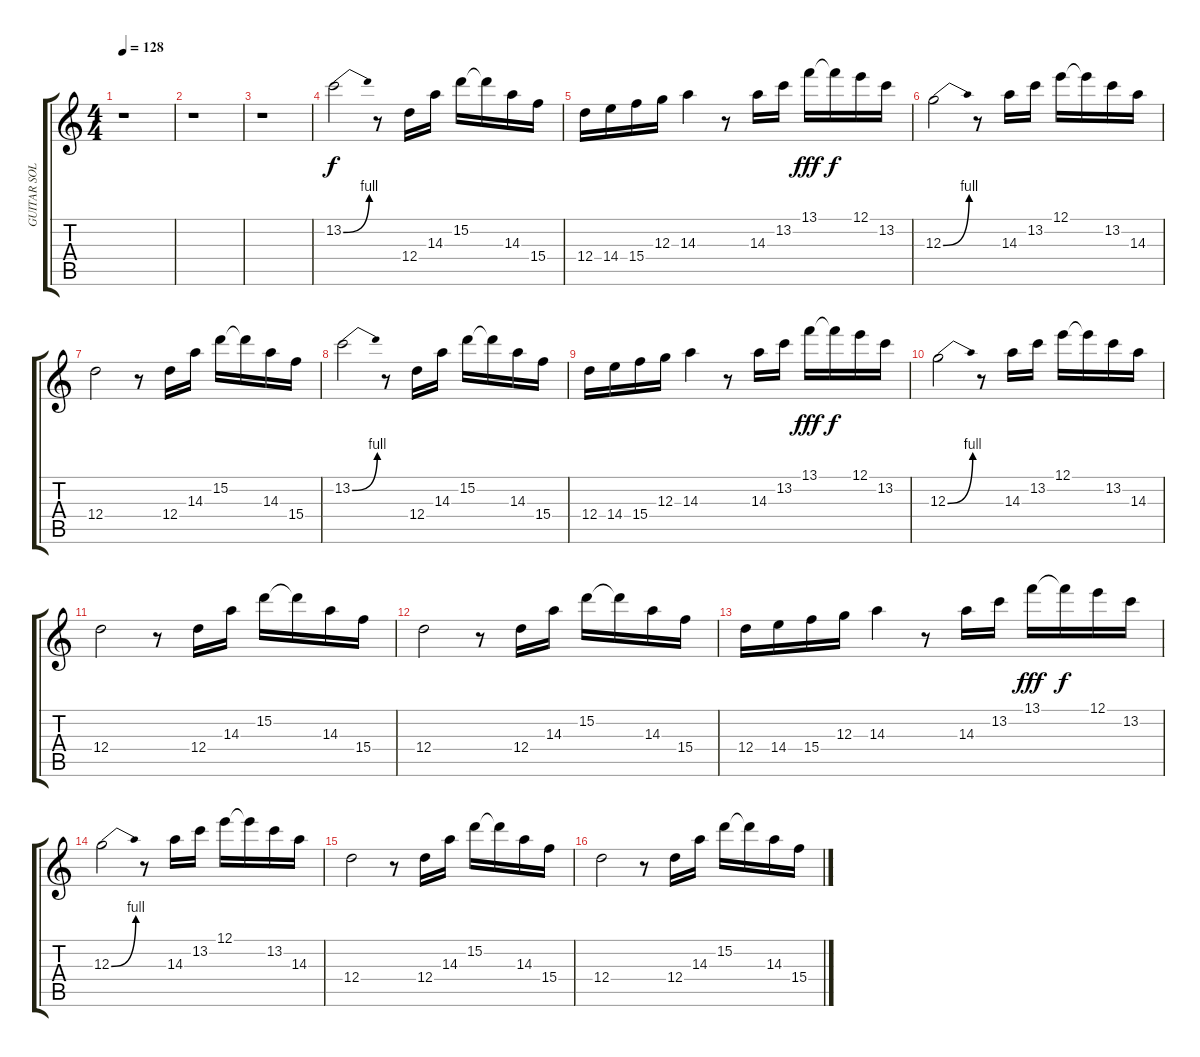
\track ("GUITAR SOLO" "GUITAR SOL") {instrument acousticguitarnylon}
\staff {score tabs}
\tuning (E4 B3 G3 D3 A2 E2) {hide}
\ts (4 4)
\tempo 128
\clef g2
\ks c
r.1{dy f} |
r.1 |
r.1 |
13.2{be (bend 0 0 60 4)}.2{volume 12 instrument overdrivenguitar} r.8 12.4.16 14.3.16 15.2.16 15.2{t}.16 14.3.16 15.4.16 |
12.4.16 14.4.16 15.4.16 12.3.16 14.3.4 r.8 14.3.16 13.2.16 13.1.16{dy fff} 13.1{t}.16{dy f} 12.1.16 13.2.16 |
12.3{be (bend 0 0 60 4)}.2 r.8 14.3.16 13.2.16 12.1.16 12.1{t}.16 13.2.16 14.3.16 |
12.4.2 r.8 12.4.16 14.3.16 15.2.16 15.2{t}.16 14.3.16 15.4.16 |
13.2{be (bend 0 0 60 4)}.2 r.8 12.4.16 14.3.16 15.2.16 15.2{t}.16 14.3.16 15.4.16 |
12.4.16 14.4.16 15.4.16 12.3.16 14.3.4 r.8 14.3.16 13.2.16 13.1.16{dy fff} 13.1{t}.16{dy f} 12.1.16 13.2.16 |
12.3{be (bend 0 0 60 4)}.2 r.8 14.3.16 13.2.16 12.1.16 12.1{t}.16 13.2.16 14.3.16 |
12.4.2 r.8 12.4.16 14.3.16 15.2.16 15.2{t}.16 14.3.16 15.4.16 |
12.4.2{instrument overdrivenguitar} r.8 12.4.16 14.3.16 15.2.16 15.2{t}.16 14.3.16 15.4.16 |
12.4.16 14.4.16 15.4.16 12.3.16 14.3.4 r.8 14.3.16 13.2.16 13.1.16{dy fff} 13.1{t}.16{dy f} 12.1.16 13.2.16 |
12.3{be (bend 0 0 60 4)}.2 r.8 14.3.16 13.2.16 12.1.16 12.1{t}.16 13.2.16 14.3.16 |
12.4.2 r.8 12.4.16 14.3.16 15.2.16 15.2{t}.16 14.3.16 15.4.16 |
12.4.2 r.8 12.4.16 14.3.16 15.2.16 15.2{t}.16 14.3.16 15.4.16
